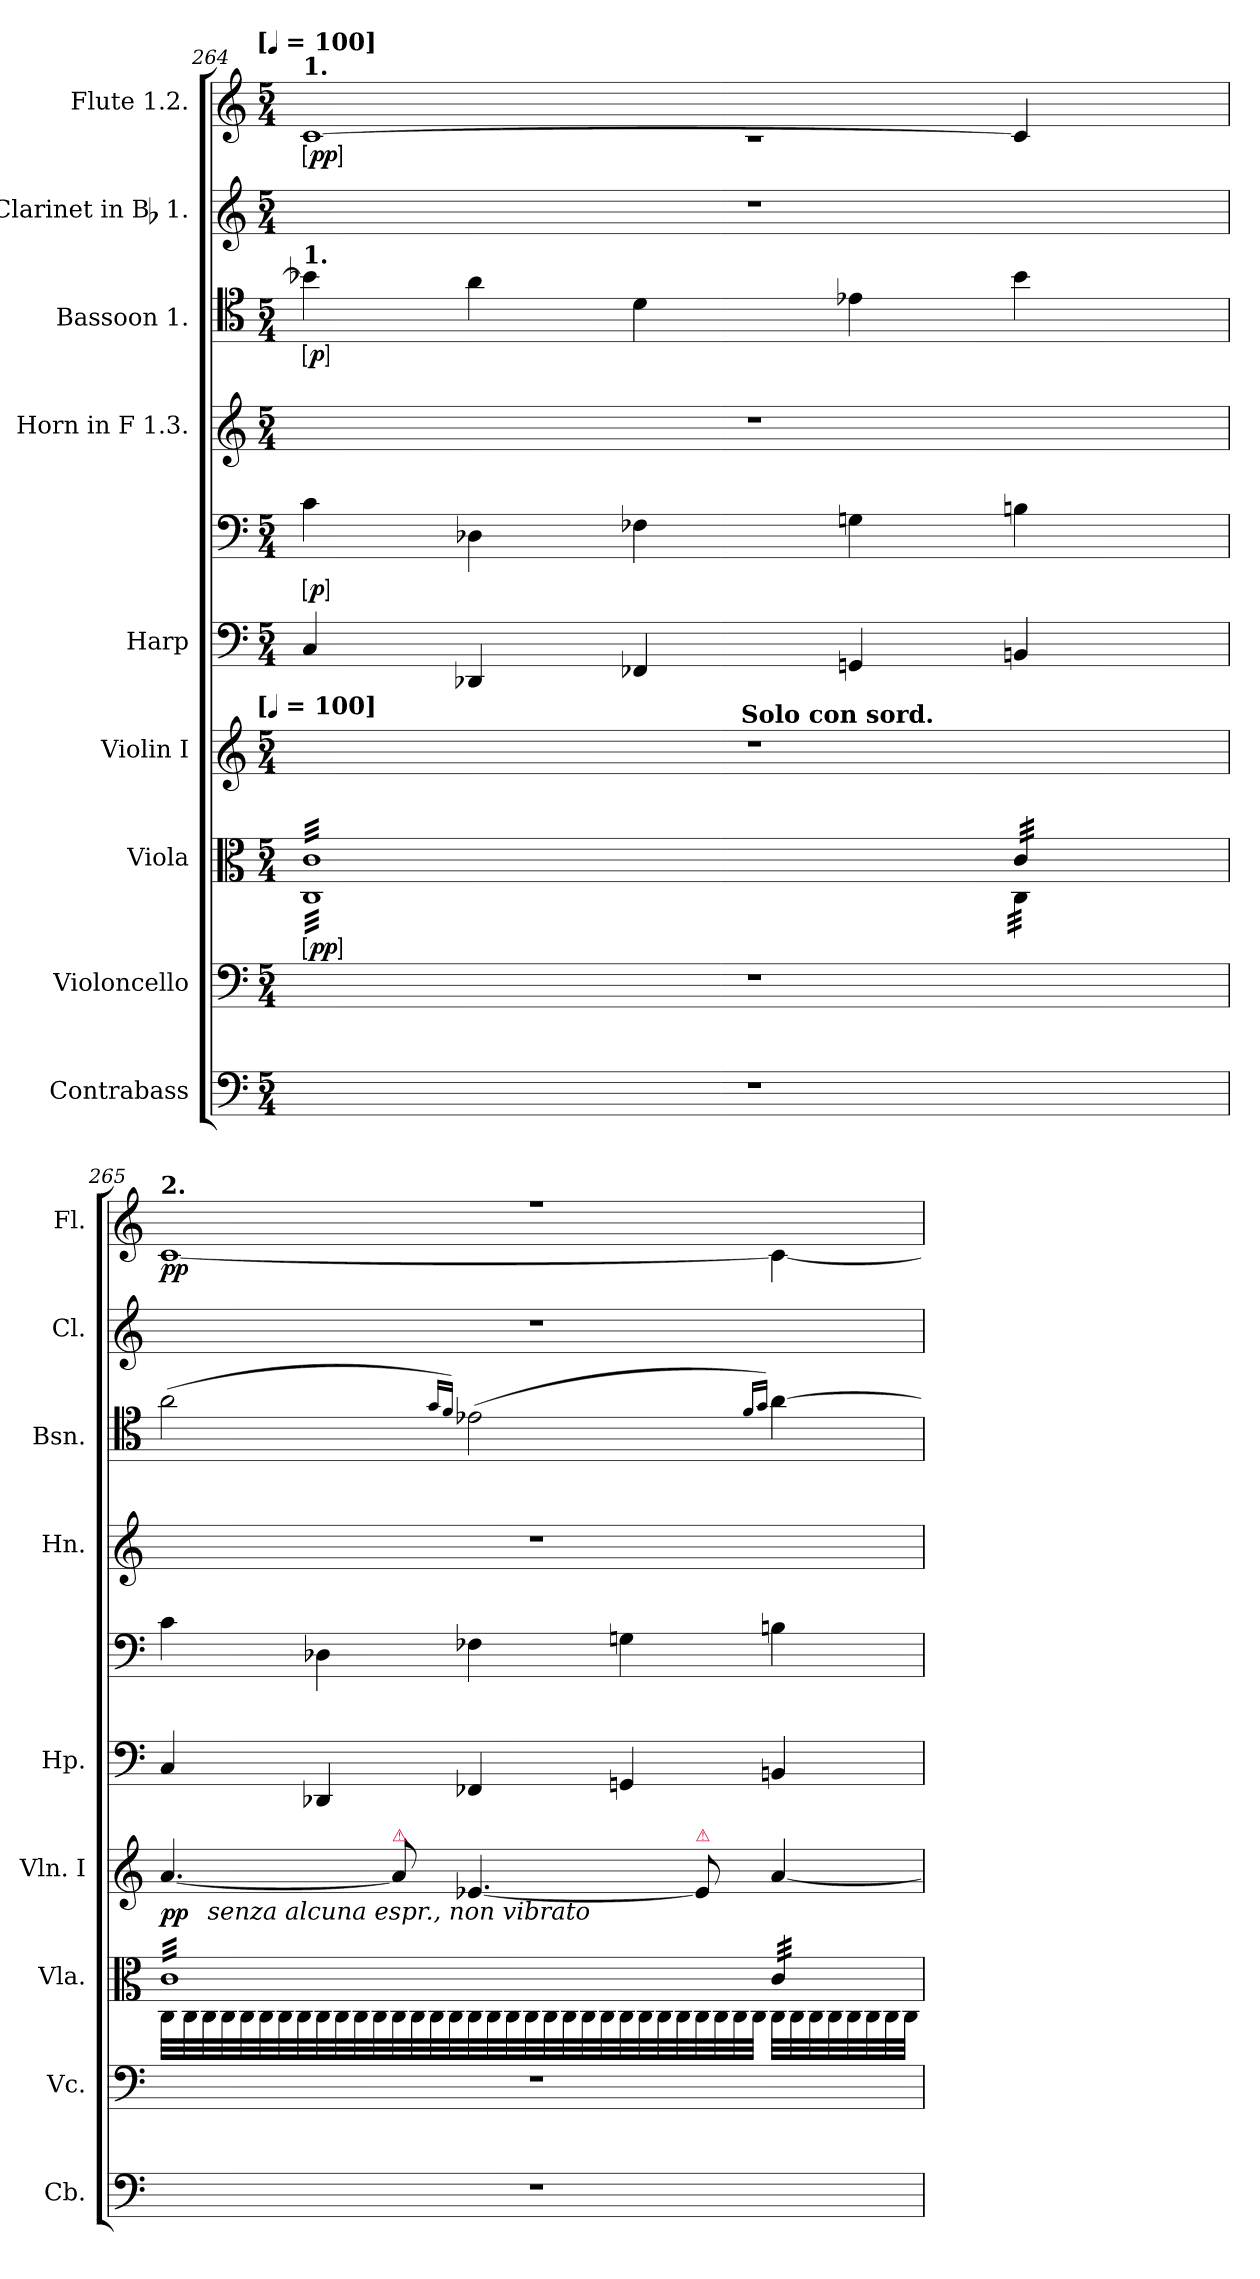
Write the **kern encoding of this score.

**kern	**kern	**kern	**dynam	**kern	**dynam	**kern	**kern	**dynam	**kern	**kern	**dynam	**kern	**kern	**dynam
*part9	*part8	*part7	*part7	*part6	*part6	*part5	*part5	*part5	*part4	*part3	*part3	*part2	*part1	*part1
*staff10	*staff9	*staff8	*staff8	*staff7	*staff7	*staff6	*staff5	*staff5/6	*staff4	*staff3	*staff3	*staff2	*staff1	*staff1
*I"Contrabass	*I"Violoncello	*I"Viola	*	*I"Violin I	*	*I"Harp	*	*	*I"Horn in F 1.3.	*I"Bassoon 1.	*	*I"Clarinet in Bb 1.	*I"Flute 1.2.	*
*I'Cb.	*I'Vc.	*I'Vla.	*	*I'Vln. I	*	*I'Hp.	*	*	*I'Hn.	*I'Bsn.	*	*I'Cl.	*I'Fl.	*
*clefF4	*clefF4	*clefC3	*	*clefG2	*	*clefF4	*clefF4	*	*clefG2	*clefC4	*	*clefG2	*clefG2	*
*ITrd7c12	*	*	*	*	*	*	*	*	*ITrd4c7	*	*	*ITrd1c2	*	*
*k[]	*k[]	*k[]	*	*k[]	*	*k[]	*k[]	*	*k[b-]	*k[]	*	*k[b-e-]	*k[]	*
!!LO:TX:omd:t=[[quarter] = 100]
*M5/4	*M5/4	*M5/4	*	*M5/4	*	*M5/4	*M5/4	*	*M5/4	*M5/4	*	*M5/4	*M5/4	*
*MM100	*MM100	*MM100	*	*MM100	*	*MM100	*MM100	*	*MM100	*MM100	*	*MM100	*MM100	*
=264	=264	=264	=264	=264	=264	=264	=264	=264	=264	=264	=264	=264	=264	=264
*	*	*^	*	*	*	*	*	*	*	*	*	*	*^	*
!	!	!	!	!	!LO:TX:t=[[quarter] = 100]	!	!	!	!	!	!	!	!	!	!	!
!	!	!	!	!	!	!	!	!	!	!	!	!	!	!LO:TX:a:B:t=1.	!	!
!	!	!	!	!	!	!	!	!	!	!	!LO:TX:a:B:t=1.	!	!	!	!	!
!	!	!LO:TX:a:B:t=[con sord. due Sole]	!	!	!	!	!	!	!	!	!	!	!	!	!	!
!	!	!	!	!LO:DY:ed=brack	!	!	!	!	!LO:DY:ed=brack	!	!	!LO:DY:ed=brack	!	!	!	!LO:DY:ed=brack
*	*	*	*	*	*^	*	*	*	*	*	*	*	*	*	*	*
*	*	*tremolo	*	*	*	*	*	*	*	*	*	*	*	*	*	*	*
4%5r	4%5r	32cLLL	32CLLL	pp	4%5r	2ryy	.	4C	4c	p	4%5r	4b-X]	p	4%5r	[1c	4%5rc	pp
.	.	32c	32C	.	.	.	.	.	.	.	.	.	.	.	.	.	.
.	.	32c	32C	.	.	.	.	.	.	.	.	.	.	.	.	.	.
.	.	32c	32C	.	.	.	.	.	.	.	.	.	.	.	.	.	.
.	.	32c	32C	.	.	.	.	.	.	.	.	.	.	.	.	.	.
.	.	32c	32C	.	.	.	.	.	.	.	.	.	.	.	.	.	.
.	.	32c	32C	.	.	.	.	.	.	.	.	.	.	.	.	.	.
.	.	32c	32C	.	.	.	.	.	.	.	.	.	.	.	.	.	.
.	.	32c	32C	.	.	.	.	4DD-X	4D-X	.	.	4a	.	.	.	.	.
.	.	32c	32C	.	.	.	.	.	.	.	.	.	.	.	.	.	.
.	.	32c	32C	.	.	.	.	.	.	.	.	.	.	.	.	.	.
.	.	32c	32C	.	.	.	.	.	.	.	.	.	.	.	.	.	.
.	.	32c	32C	.	.	.	.	.	.	.	.	.	.	.	.	.	.
.	.	32c	32C	.	.	.	.	.	.	.	.	.	.	.	.	.	.
.	.	32c	32C	.	.	.	.	.	.	.	.	.	.	.	.	.	.
.	.	32c	32C	.	.	.	.	.	.	.	.	.	.	.	.	.	.
.	.	32c	32C	.	.	8ryy	.	4FF-X	4F-X	.	.	4d	.	.	.	.	.
.	.	32c	32C	.	.	.	.	.	.	.	.	.	.	.	.	.	.
.	.	32c	32C	.	.	.	.	.	.	.	.	.	.	.	.	.	.
.	.	32c	32C	.	.	.	.	.	.	.	.	.	.	.	.	.	.
!	!	!	!	!	!	!LO:TX:a:B:t=Solo con sord.	!	!	!	!	!	!	!	!	!	!	!
.	.	32c	32C	.	.	2ryy	.	.	.	.	.	.	.	.	.	.	.
.	.	32c	32C	.	.	.	.	.	.	.	.	.	.	.	.	.	.
.	.	32c	32C	.	.	.	.	.	.	.	.	.	.	.	.	.	.
.	.	32c	32C	.	.	.	.	.	.	.	.	.	.	.	.	.	.
.	.	32c	32C	.	.	.	.	4GGn	4Gn	.	.	4e-X	.	.	.	.	.
.	.	32c	32C	.	.	.	.	.	.	.	.	.	.	.	.	.	.
.	.	32c	32C	.	.	.	.	.	.	.	.	.	.	.	.	.	.
.	.	32c	32C	.	.	.	.	.	.	.	.	.	.	.	.	.	.
.	.	32c	32C	.	.	.	.	.	.	.	.	.	.	.	.	.	.
.	.	32c	32C	.	.	.	.	.	.	.	.	.	.	.	.	.	.
.	.	32c	32C	.	.	.	.	.	.	.	.	.	.	.	.	.	.
.	.	32cJJJ	32CJJJ	.	.	.	.	.	.	.	.	.	.	.	.	.	.
.	.	32cLLL	32CLLL	.	.	.	.	4BBn	4Bn	.	.	4b-	.	.	4c]	.	.
.	.	32c	32C	.	.	.	.	.	.	.	.	.	.	.	.	.	.
.	.	32c	32C	.	.	.	.	.	.	.	.	.	.	.	.	.	.
.	.	32c	32C	.	.	.	.	.	.	.	.	.	.	.	.	.	.
.	.	32c	32C	.	.	8ryy	.	.	.	.	.	.	.	.	.	.	.
.	.	32c	32C	.	.	.	.	.	.	.	.	.	.	.	.	.	.
.	.	32c	32C	.	.	.	.	.	.	.	.	.	.	.	.	.	.
.	.	32cJJJ	32CJJJ	.	.	.	.	.	.	.	.	.	.	.	.	.	.
=265	=265	=265	=265	=265	=265	=265	=265	=265	=265	=265	=265	=265	=265	=265	=265	=265	=265
!	!	!	!	!	!	!	!	!	!	!	!	!	!	!	!LO:TX:a:B:t=2.	!	!
!	!	!	!	!	!	!	!LO:DY:t=%s senza alcuna espr., non vibrato	!	!	!	!	!	!	!	!	!	!
*	*	*	*	*	*v	*v	*	*	*	*	*	*	*	*	*	*	*
4%5r	4%5r	32cLLL	32CLLL	.	[4.a	pp	4C	4c	.	4%5r	(<2a	.	4%5r	4%5rff	[1c	pp
.	.	32c	32C	.	.	.	.	.	.	.	.	.	.	.	.	.
.	.	32c	32C	.	.	.	.	.	.	.	.	.	.	.	.	.
.	.	32c	32C	.	.	.	.	.	.	.	.	.	.	.	.	.
.	.	32c	32C	.	.	.	.	.	.	.	.	.	.	.	.	.
.	.	32c	32C	.	.	.	.	.	.	.	.	.	.	.	.	.
.	.	32c	32C	.	.	.	.	.	.	.	.	.	.	.	.	.
.	.	32c	32C	.	.	.	.	.	.	.	.	.	.	.	.	.
.	.	32c	32C	.	.	.	4DD-X	4D-X	.	.	.	.	.	.	.	.
.	.	32c	32C	.	.	.	.	.	.	.	.	.	.	.	.	.
.	.	32c	32C	.	.	.	.	.	.	.	.	.	.	.	.	.
.	.	32c	32C	.	.	.	.	.	.	.	.	.	.	.	.	.
!	!	!	!	!	!LO:TX:a:color=crimson:t=⚠	!	!	!	!	!	!	!	!	!	!	!
.	.	32c	32C	.	8a]	.	.	.	.	.	.	.	.	.	.	.
.	.	32c	32C	.	.	.	.	.	.	.	.	.	.	.	.	.
.	.	32c	32C	.	.	.	.	.	.	.	.	.	.	.	.	.
.	.	32c	32C	.	.	.	.	.	.	.	.	.	.	.	.	.
.	.	.	.	.	.	.	.	.	.	.	16qqg/LL	.	.	.	.	.
.	.	.	.	.	.	.	.	.	.	.	16qqf/JJ)	.	.	.	.	.
.	.	32c	32C	.	[4.e-X	.	4FF-X	4F-X	.	.	(<2e-X	.	.	.	.	.
.	.	32c	32C	.	.	.	.	.	.	.	.	.	.	.	.	.
.	.	32c	32C	.	.	.	.	.	.	.	.	.	.	.	.	.
.	.	32c	32C	.	.	.	.	.	.	.	.	.	.	.	.	.
.	.	32c	32C	.	.	.	.	.	.	.	.	.	.	.	.	.
.	.	32c	32C	.	.	.	.	.	.	.	.	.	.	.	.	.
.	.	32c	32C	.	.	.	.	.	.	.	.	.	.	.	.	.
.	.	32c	32C	.	.	.	.	.	.	.	.	.	.	.	.	.
.	.	32c	32C	.	.	.	4GGn	4Gn	.	.	.	.	.	.	.	.
.	.	32c	32C	.	.	.	.	.	.	.	.	.	.	.	.	.
.	.	32c	32C	.	.	.	.	.	.	.	.	.	.	.	.	.
.	.	32c	32C	.	.	.	.	.	.	.	.	.	.	.	.	.
!	!	!	!	!	!LO:TX:a:color=crimson:t=⚠	!	!	!	!	!	!	!	!	!	!	!
.	.	32c	32C	.	8e-]	.	.	.	.	.	.	.	.	.	.	.
.	.	32c	32C	.	.	.	.	.	.	.	.	.	.	.	.	.
.	.	32c	32C	.	.	.	.	.	.	.	.	.	.	.	.	.
.	.	32cJJJ	32CJJJ	.	.	.	.	.	.	.	.	.	.	.	.	.
.	.	.	.	.	.	.	.	.	.	.	16qqf/LL	.	.	.	.	.
.	.	.	.	.	.	.	.	.	.	.	16qqg/JJ)	.	.	.	.	.
.	.	32cLLL	32CLLL	.	[4a	.	4BBn	4Bn	.	.	[4a	.	.	.	4c_	.
.	.	32c	32C	.	.	.	.	.	.	.	.	.	.	.	.	.
.	.	32c	32C	.	.	.	.	.	.	.	.	.	.	.	.	.
.	.	32c	32C	.	.	.	.	.	.	.	.	.	.	.	.	.
.	.	32c	32C	.	.	.	.	.	.	.	.	.	.	.	.	.
.	.	32c	32C	.	.	.	.	.	.	.	.	.	.	.	.	.
.	.	32c	32C	.	.	.	.	.	.	.	.	.	.	.	.	.
.	.	32cJJJ	32CJJJ	.	.	.	.	.	.	.	.	.	.	.	.	.
*	*	*Xtremolo	*	*	*	*	*	*	*	*	*	*	*	*	*	*
*	*	*v	*v	*	*	*	*	*	*	*	*	*	*	*v	*v	*
=	=	=	=	=	=	=	=	=	=	=	=	=	=	=
*-	*-	*-	*-	*-	*-	*-	*-	*-	*-	*-	*-	*-	*-	*-
